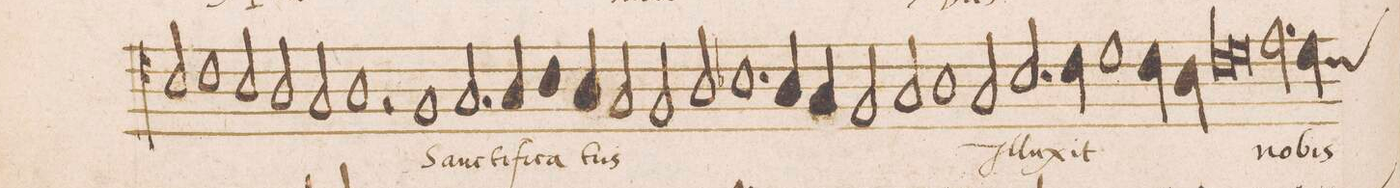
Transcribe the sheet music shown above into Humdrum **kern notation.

**kern	**text
*I"TENOR	*
*clefC4	*
*k[]	*
*M2/1	*
2B/	.
1c	.
2B/	.
=12-	=12-
2A/	.
2G/	.
1A	.
=13-	=13-
2r	.
1F	San-
2.G/	-cti-
=14-	=14-
4A/	-fi-
*col	*
2.B/	-ca-
4A/	-tus
*Xcol	*
2G/	.
=15-	=15-
2F/	.
2A/	.
1.B-X	.
=16-	=16-
4A/	.
4G/	.
2F/	.
2G/	.
=17-	=17-
1A	.
2G/	Il-
2.Bny/	-lu-
=18-	=18-
4c\	-xit
1d	.
4c\	.
4B\	.
=19-	=19-
*lig	*
1c	.
1d	.
*Xlig	*
=20-	=20-
2.e\	no-
*custos:c	*
4d\	-bis
*-	*-
